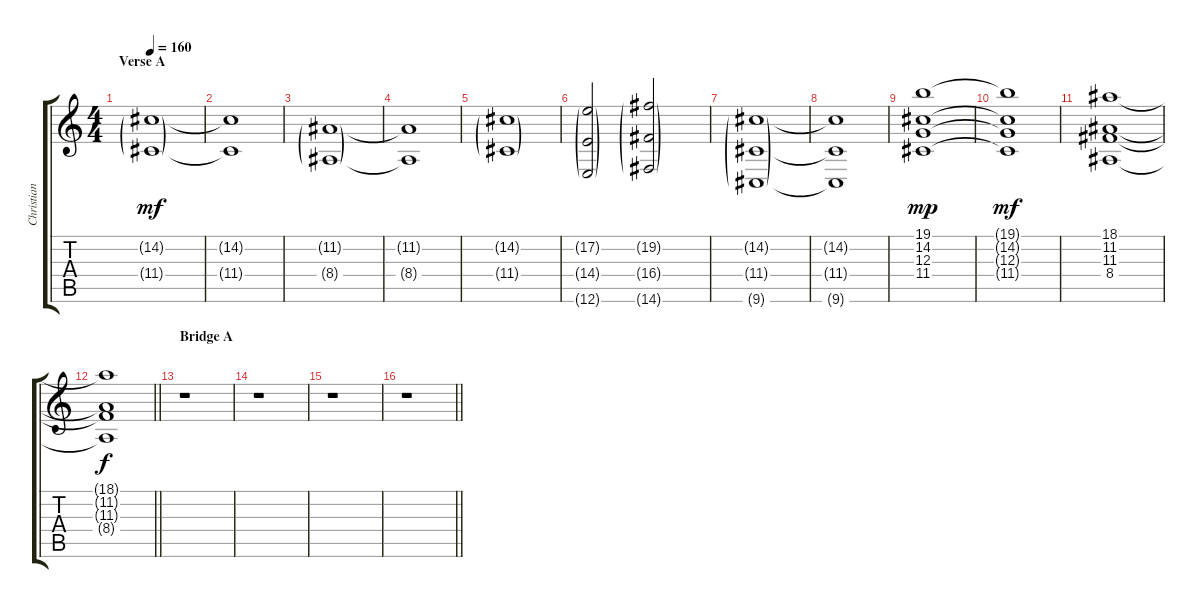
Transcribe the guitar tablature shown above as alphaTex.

\track ("Christian Kretschmar" "Christian ") {instrument stringensemble2}
\staff {score tabs}
\tuning (E4 B3 G3 D3 A2 E2) {hide}
\ts (4 4)
\section ("" "Verse A")
\tempo 160
\clef g2
\ks c
(14.2{g} 11.4{g}).1{dy mf} |
(14.2{t} 11.4{t}).1 |
(11.2{g} 8.4{g}).1 |
(11.2{t} 8.4{t}).1 |
(14.2{g} 11.4{g}).1 |
(17.2{g} 14.4{g} 12.6{g}).2 (19.2{g} 16.4{g} 14.6{g}).2 |
(14.2{g} 11.4{g} 9.6{g}).1 |
(14.2{t} 11.4{t} 9.6{t}).1 |
(19.1 14.2 12.3 11.4).1{dy mp} |
(19.1{t} 14.2{t} 12.3{t} 11.4{t}).1{dy mf} |
(18.1 11.2 11.3 8.4).1 |
\barLineRight lightlight
(18.1{t} 11.2{t} 11.3{t} 8.4{t}).1{dy f} |
\section ("" "Bridge A")
r.1 |
r.1 |
r.1 |
\barLineRight lightlight
r.1
